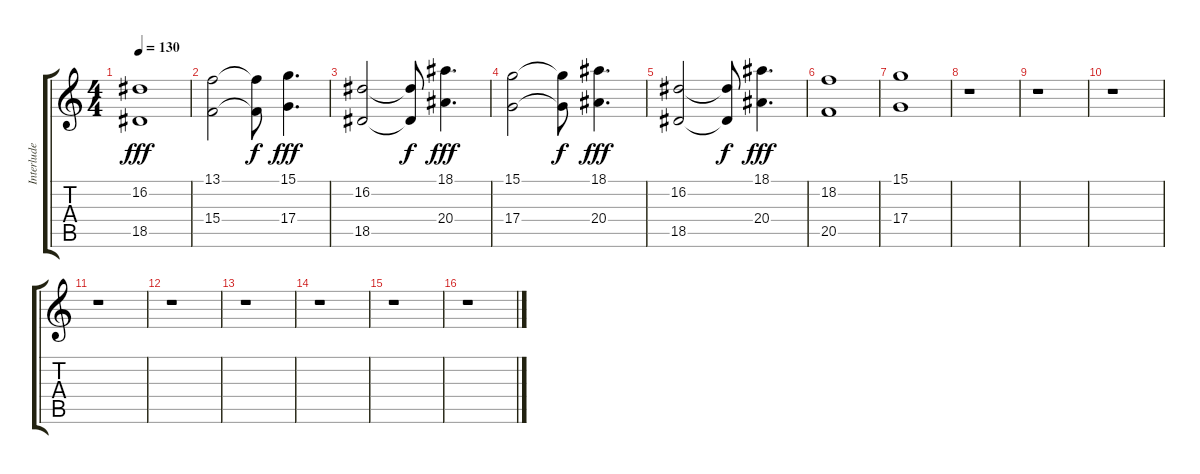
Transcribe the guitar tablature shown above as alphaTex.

\track ("Interlude 1" "Interlude ") {instrument ocarina}
\staff {score tabs}
\tuning (E4 B3 G3 D3 A2 E2) {hide}
\ts (4 4)
\tempo 130
\clef g2
\ks c
(16.2 18.5).1{dy fff} |
(13.1 15.4).2 (13.1{t} 15.4{t}).8{dy f} (15.1 17.4).4{d dy fff} |
(16.2 18.5).2 (16.2{t} 18.5{t}).8{dy f} (18.1 20.4).4{d dy fff} |
(15.1 17.4).2 (15.1{t} 17.4{t}).8{dy f} (18.1 20.4).4{d dy fff} |
(16.2 18.5).2 (16.2{t} 18.5{t}).8{dy f} (18.1 20.4).4{d dy fff} |
(18.2 20.5).1 |
(15.1 17.4).1 |
r.1 |
r.1 |
r.1 |
r.1 |
r.1 |
r.1 |
r.1 |
r.1 |
r.1
